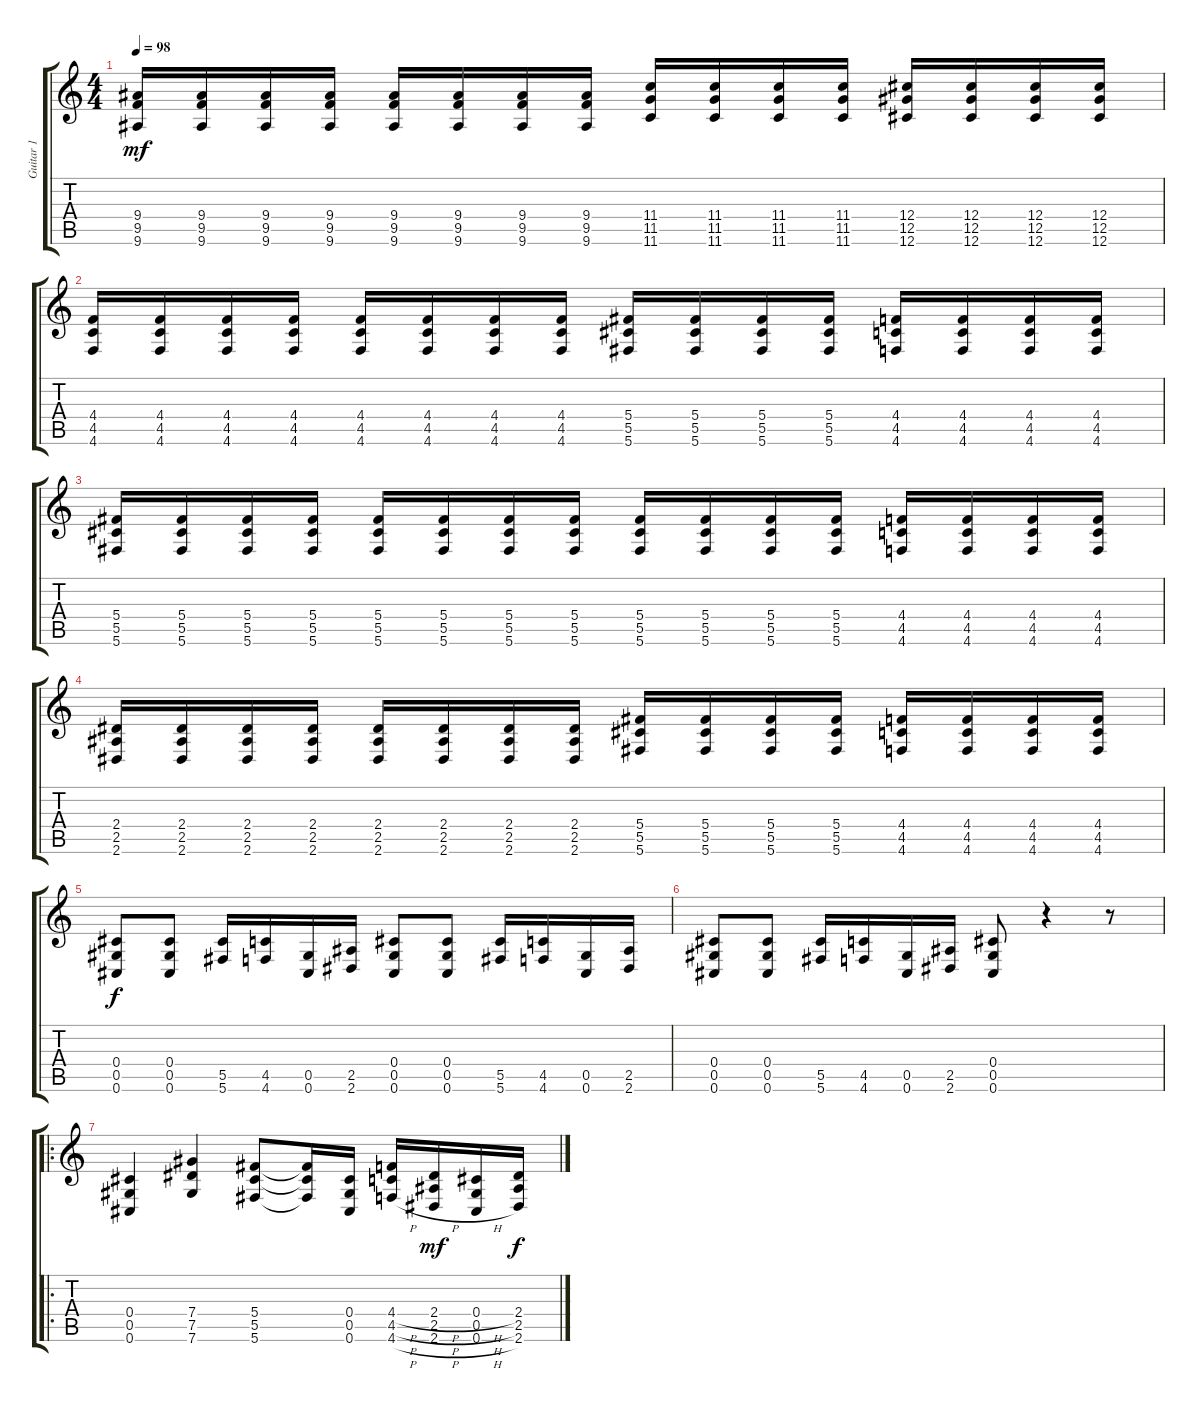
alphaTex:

\track ("Guitar 1" "Guitar 1") {instrument distortionguitar}
\staff {score tabs}
\tuning (Eb4 Bb3 Gb3 Db3 Ab2 Db2) {hide}
\ts (4 4)
\tempo 98
\clef g2
\ks c
(9.4 9.5 9.6).16{dy mf} (9.4 9.5 9.6).16 (9.4 9.5 9.6).16 (9.4 9.5 9.6).16 (9.4 9.5 9.6).16 (9.4 9.5 9.6).16 (9.4 9.5 9.6).16 (9.4 9.5 9.6).16 (11.4 11.5 11.6).16 (11.4 11.5 11.6).16 (11.4 11.5 11.6).16 (11.4 11.5 11.6).16 (12.4 12.5 12.6).16 (12.4 12.5 12.6).16 (12.4 12.5 12.6).16 (12.4 12.5 12.6).16 |
(4.4 4.5 4.6).16 (4.4 4.5 4.6).16 (4.4 4.5 4.6).16 (4.4 4.5 4.6).16 (4.4 4.5 4.6).16 (4.4 4.5 4.6).16 (4.4 4.5 4.6).16 (4.4 4.5 4.6).16 (5.4 5.5 5.6).16 (5.4 5.5 5.6).16 (5.4 5.5 5.6).16 (5.4 5.5 5.6).16 (4.4 4.5 4.6).16 (4.4 4.5 4.6).16 (4.4 4.5 4.6).16 (4.4 4.5 4.6).16 |
(5.4 5.5 5.6).16 (5.4 5.5 5.6).16 (5.4 5.5 5.6).16 (5.4 5.5 5.6).16 (5.4 5.5 5.6).16 (5.4 5.5 5.6).16 (5.4 5.5 5.6).16 (5.4 5.5 5.6).16 (5.4 5.5 5.6).16 (5.4 5.5 5.6).16 (5.4 5.5 5.6).16 (5.4 5.5 5.6).16 (4.4 4.5 4.6).16 (4.4 4.5 4.6).16 (4.4 4.5 4.6).16 (4.4 4.5 4.6).16 |
(2.4 2.5 2.6).16 (2.4 2.5 2.6).16 (2.4 2.5 2.6).16 (2.4 2.5 2.6).16 (2.4 2.5 2.6).16 (2.4 2.5 2.6).16 (2.4 2.5 2.6).16 (2.4 2.5 2.6).16 (5.4 5.5 5.6).16 (5.4 5.5 5.6).16 (5.4 5.5 5.6).16 (5.4 5.5 5.6).16 (4.4 4.5 4.6).16 (4.4 4.5 4.6).16 (4.4 4.5 4.6).16 (4.4 4.5 4.6).16 |
(0.4 0.5 0.6).8{dy f} (0.4 0.5 0.6).8 (5.5 5.6).16 (4.5 4.6).16 (0.5 0.6).16 (2.5 2.6).16 (0.4 0.5 0.6).8 (0.4 0.5 0.6).8 (5.5 5.6).16 (4.5 4.6).16 (0.5 0.6).16 (2.5 2.6).16 |
(0.4 0.5 0.6).8 (0.4 0.5 0.6).8 (5.5 5.6).16 (4.5 4.6).16 (0.5 0.6).16 (2.5 2.6).16 (0.4 0.5 0.6).8 r.4 r.8 |
\ro
(0.4 0.5 0.6).4 (7.4 7.5 7.6).4 (5.4 5.5 5.6).8 (5.4{t} 5.5{t} 5.6{t}).16 (0.4 0.5 0.6).16 (4.4{h} 4.5{h} 4.6{h}).16 (2.4{h} 2.5{h} 2.6{h}).16{dy mf} (0.4{h} 0.5{h} 0.6{h}).16 (2.4 2.5 2.6).16{dy f}
